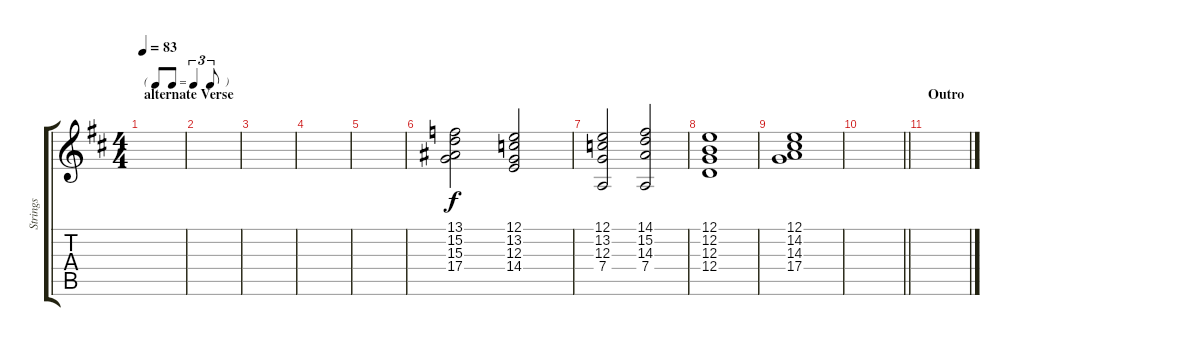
\track ("Strings" "Strings") {instrument stringensemble1}
\staff {score tabs}
\tuning (E4 B3 G3 D3 A2 E2) {hide}
\ts (4 4)
\tf triplet8th
\section ("" "alternate Verse")
\tempo 83
\clef g2
\ks d
|
|
|
|
|
(13.1 15.2 15.3 17.4).2 (12.1 13.2 12.3 14.4).2 |
(12.1 13.2 12.3 7.4).2 (14.1 15.2 14.3 7.4).2 |
(12.1 12.2 12.3 12.4).1 |
(12.1 14.2 14.3 17.4).1 |
\barLineRight lightlight
|
\section ("" "Outro")
